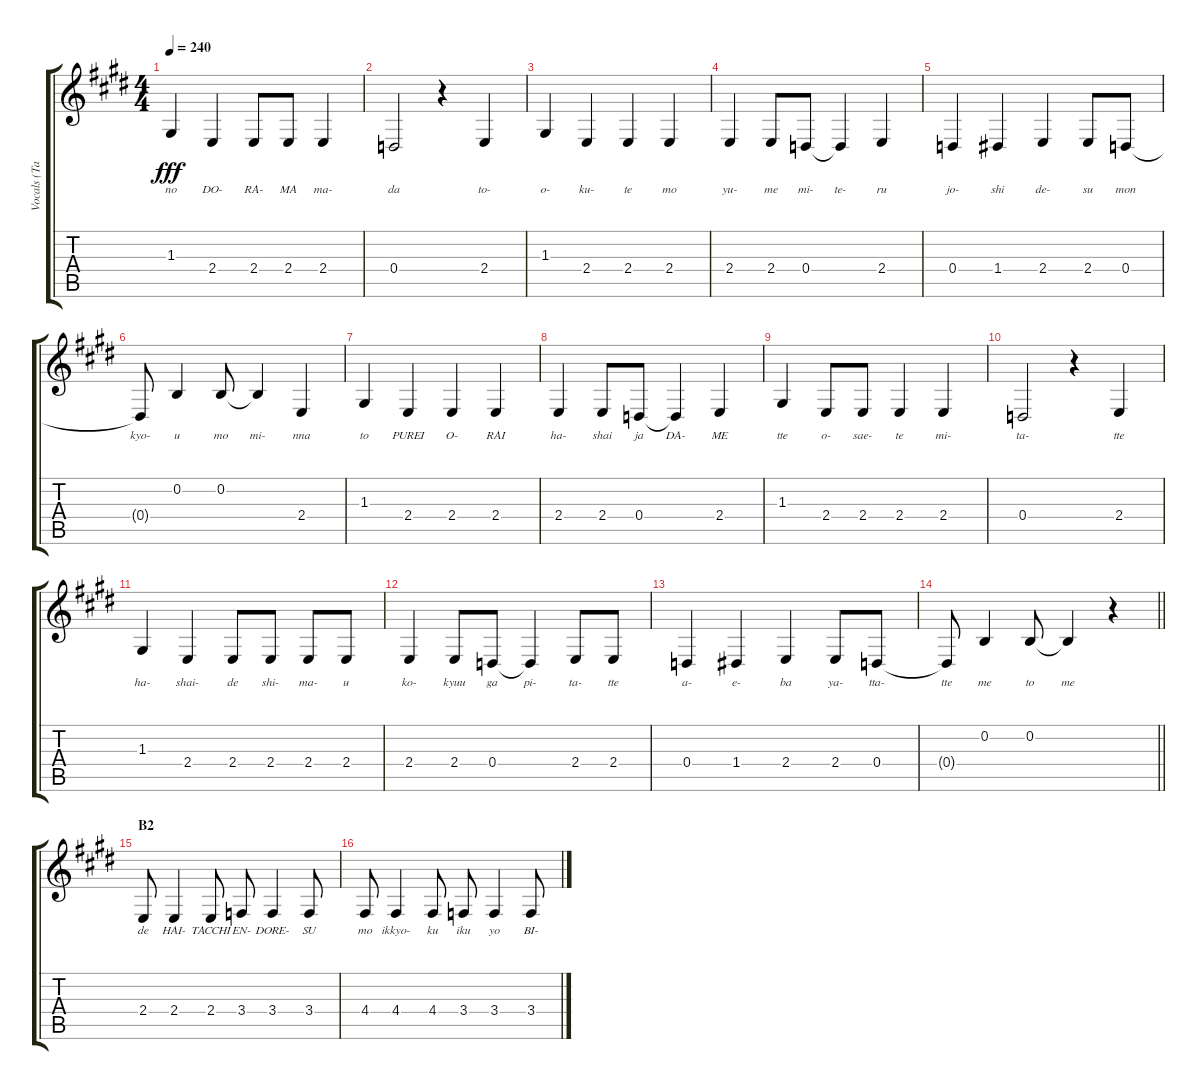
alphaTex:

\track ("Vocals (Tainaka Ritsu)" "Vocals (Ta") {instrument altosax}
\staff {score tabs}
\tuning (E4 B3 G3 D3 A2 E2) {hide}
\ts (4 4)
\tempo 240
\clef g2
\ks e
1.3.4{lyrics (0 "no") lyrics (1 "") lyrics (2 "") lyrics (3 "") lyrics (4 "") dy fff} 2.4.4{lyrics (0 "DO-") lyrics (1 "") lyrics (2 "") lyrics (3 "") lyrics (4 "")} 2.4.8{lyrics (0 "RA-") lyrics (1 "") lyrics (2 "") lyrics (3 "") lyrics (4 "")} 2.4.8{lyrics (0 "MA") lyrics (1 "") lyrics (2 "") lyrics (3 "") lyrics (4 "")} 2.4.4{lyrics (0 "ma-") lyrics (1 "") lyrics (2 "") lyrics (3 "") lyrics (4 "")} |
0.4.2{lyrics (0 "da") lyrics (1 "") lyrics (2 "") lyrics (3 "") lyrics (4 "")} r.4 2.4.4{lyrics (0 "to-") lyrics (1 "") lyrics (2 "") lyrics (3 "") lyrics (4 "")} |
1.3.4{lyrics (0 "o-") lyrics (1 "") lyrics (2 "") lyrics (3 "") lyrics (4 "")} 2.4.4{lyrics (0 "ku-") lyrics (1 "") lyrics (2 "") lyrics (3 "") lyrics (4 "")} 2.4.4{lyrics (0 "te") lyrics (1 "") lyrics (2 "") lyrics (3 "") lyrics (4 "")} 2.4.4{lyrics (0 "mo") lyrics (1 "") lyrics (2 "") lyrics (3 "") lyrics (4 "")} |
2.4.4{lyrics (0 "yu-") lyrics (1 "") lyrics (2 "") lyrics (3 "") lyrics (4 "")} 2.4.8{lyrics (0 "me") lyrics (1 "") lyrics (2 "") lyrics (3 "") lyrics (4 "")} 0.4.8{lyrics (0 "mi-") lyrics (1 "") lyrics (2 "") lyrics (3 "") lyrics (4 "")} 0.4{t}.4{lyrics (0 "te-") lyrics (1 "") lyrics (2 "") lyrics (3 "") lyrics (4 "")} 2.4.4{lyrics (0 "ru") lyrics (1 "") lyrics (2 "") lyrics (3 "") lyrics (4 "")} |
0.4.4{lyrics (0 "jo-") lyrics (1 "") lyrics (2 "") lyrics (3 "") lyrics (4 "")} 1.4.4{lyrics (0 "shi") lyrics (1 "") lyrics (2 "") lyrics (3 "") lyrics (4 "")} 2.4.4{lyrics (0 "de-") lyrics (1 "") lyrics (2 "") lyrics (3 "") lyrics (4 "")} 2.4.8{lyrics (0 "su") lyrics (1 "") lyrics (2 "") lyrics (3 "") lyrics (4 "")} 0.4.8{lyrics (0 "mon") lyrics (1 "") lyrics (2 "") lyrics (3 "") lyrics (4 "")} |
0.4{t}.8{lyrics (0 "kyo-") lyrics (1 "") lyrics (2 "") lyrics (3 "") lyrics (4 "")} 0.2.4{lyrics (0 "u") lyrics (1 "") lyrics (2 "") lyrics (3 "") lyrics (4 "")} 0.2.8{lyrics (0 "mo") lyrics (1 "") lyrics (2 "") lyrics (3 "") lyrics (4 "")} 0.2{t}.4{lyrics (0 "mi-") lyrics (1 "") lyrics (2 "") lyrics (3 "") lyrics (4 "")} 2.4.4{lyrics (0 "nna") lyrics (1 "") lyrics (2 "") lyrics (3 "") lyrics (4 "")} |
1.3.4{lyrics (0 "to") lyrics (1 "") lyrics (2 "") lyrics (3 "") lyrics (4 "")} 2.4.4{lyrics (0 "PUREI") lyrics (1 "") lyrics (2 "") lyrics (3 "") lyrics (4 "")} 2.4.4{lyrics (0 "O-") lyrics (1 "") lyrics (2 "") lyrics (3 "") lyrics (4 "")} 2.4.4{lyrics (0 "RAI") lyrics (1 "") lyrics (2 "") lyrics (3 "") lyrics (4 "")} |
2.4.4{lyrics (0 "ha-") lyrics (1 "") lyrics (2 "") lyrics (3 "") lyrics (4 "")} 2.4.8{lyrics (0 "shai") lyrics (1 "") lyrics (2 "") lyrics (3 "") lyrics (4 "")} 0.4.8{lyrics (0 "ja") lyrics (1 "") lyrics (2 "") lyrics (3 "") lyrics (4 "")} 0.4{t}.4{lyrics (0 "DA-") lyrics (1 "") lyrics (2 "") lyrics (3 "") lyrics (4 "")} 2.4.4{lyrics (0 "ME") lyrics (1 "") lyrics (2 "") lyrics (3 "") lyrics (4 "")} |
1.3.4{lyrics (0 "tte") lyrics (1 "") lyrics (2 "") lyrics (3 "") lyrics (4 "")} 2.4.8{lyrics (0 "o-") lyrics (1 "") lyrics (2 "") lyrics (3 "") lyrics (4 "")} 2.4.8{lyrics (0 "sae-") lyrics (1 "") lyrics (2 "") lyrics (3 "") lyrics (4 "")} 2.4.4{lyrics (0 "te") lyrics (1 "") lyrics (2 "") lyrics (3 "") lyrics (4 "")} 2.4.4{lyrics (0 "mi-") lyrics (1 "") lyrics (2 "") lyrics (3 "") lyrics (4 "")} |
0.4.2{lyrics (0 "ta-") lyrics (1 "") lyrics (2 "") lyrics (3 "") lyrics (4 "")} r.4 2.4.4{lyrics (0 "tte") lyrics (1 "") lyrics (2 "") lyrics (3 "") lyrics (4 "")} |
1.3.4{lyrics (0 "ha-") lyrics (1 "") lyrics (2 "") lyrics (3 "") lyrics (4 "")} 2.4.4{lyrics (0 "shai-") lyrics (1 "") lyrics (2 "") lyrics (3 "") lyrics (4 "")} 2.4.8{lyrics (0 "de") lyrics (1 "") lyrics (2 "") lyrics (3 "") lyrics (4 "")} 2.4.8{lyrics (0 "shi-") lyrics (1 "") lyrics (2 "") lyrics (3 "") lyrics (4 "")} 2.4.8{lyrics (0 "ma-") lyrics (1 "") lyrics (2 "") lyrics (3 "") lyrics (4 "")} 2.4.8{lyrics (0 "u") lyrics (1 "") lyrics (2 "") lyrics (3 "") lyrics (4 "")} |
2.4.4{lyrics (0 "ko-") lyrics (1 "") lyrics (2 "") lyrics (3 "") lyrics (4 "")} 2.4.8{lyrics (0 "kyuu") lyrics (1 "") lyrics (2 "") lyrics (3 "") lyrics (4 "")} 0.4.8{lyrics (0 "ga") lyrics (1 "") lyrics (2 "") lyrics (3 "") lyrics (4 "")} 0.4{t}.4{lyrics (0 "pi-") lyrics (1 "") lyrics (2 "") lyrics (3 "") lyrics (4 "")} 2.4.8{lyrics (0 "ta-") lyrics (1 "") lyrics (2 "") lyrics (3 "") lyrics (4 "")} 2.4.8{lyrics (0 "tte") lyrics (1 "") lyrics (2 "") lyrics (3 "") lyrics (4 "")} |
0.4.4{lyrics (0 "a-") lyrics (1 "") lyrics (2 "") lyrics (3 "") lyrics (4 "")} 1.4.4{lyrics (0 "e-") lyrics (1 "") lyrics (2 "") lyrics (3 "") lyrics (4 "")} 2.4.4{lyrics (0 "ba") lyrics (1 "") lyrics (2 "") lyrics (3 "") lyrics (4 "")} 2.4.8{lyrics (0 "ya-") lyrics (1 "") lyrics (2 "") lyrics (3 "") lyrics (4 "")} 0.4.8{lyrics (0 "tta-") lyrics (1 "") lyrics (2 "") lyrics (3 "") lyrics (4 "")} |
\barLineRight lightlight
0.4{t}.8{lyrics (0 "tte") lyrics (1 "") lyrics (2 "") lyrics (3 "") lyrics (4 "")} 0.2.4{lyrics (0 "me") lyrics (1 "") lyrics (2 "") lyrics (3 "") lyrics (4 "")} 0.2.8{lyrics (0 "to") lyrics (1 "") lyrics (2 "") lyrics (3 "") lyrics (4 "")} 0.2{t}.4{lyrics (0 "me") lyrics (1 "") lyrics (2 "") lyrics (3 "") lyrics (4 "")} r.4 |
\section ("" "B2")
2.4.8{lyrics (0 "de") lyrics (1 "") lyrics (2 "") lyrics (3 "") lyrics (4 "")} 2.4.4{lyrics (0 "HAI-") lyrics (1 "") lyrics (2 "") lyrics (3 "") lyrics (4 "")} 2.4.8{lyrics (0 "TACCHI") lyrics (1 "") lyrics (2 "") lyrics (3 "") lyrics (4 "")} 3.4.8{lyrics (0 "EN-") lyrics (1 "") lyrics (2 "") lyrics (3 "") lyrics (4 "")} 3.4.4{lyrics (0 "DORE-") lyrics (1 "") lyrics (2 "") lyrics (3 "") lyrics (4 "")} 3.4.8{lyrics (0 "SU") lyrics (1 "") lyrics (2 "") lyrics (3 "") lyrics (4 "")} |
4.4.8{lyrics (0 "mo") lyrics (1 "") lyrics (2 "") lyrics (3 "") lyrics (4 "")} 4.4.4{lyrics (0 "ikkyo-") lyrics (1 "") lyrics (2 "") lyrics (3 "") lyrics (4 "")} 4.4.8{lyrics (0 "ku") lyrics (1 "") lyrics (2 "") lyrics (3 "") lyrics (4 "")} 3.4.8{lyrics (0 "iku") lyrics (1 "") lyrics (2 "") lyrics (3 "") lyrics (4 "")} 3.4.4{lyrics (0 "yo") lyrics (1 "") lyrics (2 "") lyrics (3 "") lyrics (4 "")} 3.4.8{lyrics (0 "BI-") lyrics (1 "") lyrics (2 "") lyrics (3 "") lyrics (4 "")}
